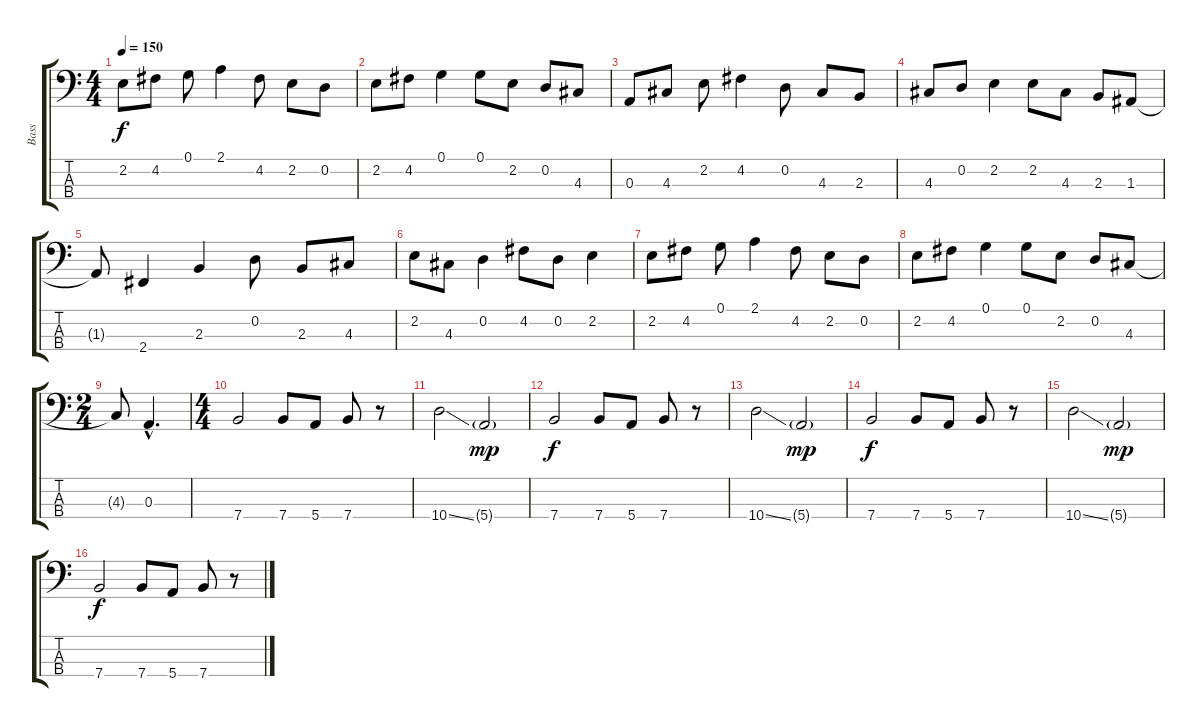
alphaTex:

\track ("Bass" "Bass") {instrument electricbassfinger}
\staff {score tabs}
\tuning (G2 D2 A1 E1) {hide}
\ts (4 4)
\tempo 150
\clef f4
\ks c
2.2.8{dy f instrument electricbassfinger} 4.2.8 0.1.8 2.1.4 4.2.8 2.2.8 0.2.8 |
2.2.8 4.2.8 0.1.4 0.1.8 2.2.8 0.2.8 4.3.8 |
0.3.8 4.3.8 2.2.8 4.2.4 0.2.8 4.3.8 2.3.8 |
4.3.8 0.2.8 2.2.4 2.2.8 4.3.8 2.3.8 1.3.8 |
1.3{t}.8 2.4.4 2.3.4 0.2.8 2.3.8 4.3.8 |
2.2.8 4.3.8 0.2.4 4.2.8 0.2.8 2.2.4 |
2.2.8 4.2.8 0.1.8 2.1.4 4.2.8 2.2.8 0.2.8 |
2.2.8 4.2.8 0.1.4 0.1.8 2.2.8 0.2.8 4.3.8 |
\ts (2 4)
4.3{t}.8 0.3{hac}.4{d} |
\ts (4 4)
7.4.2 7.4.8 5.4.8 7.4.8 r.8 |
10.4{ss}.2 5.4{g}.2{dy mp} |
7.4.2{dy f} 7.4.8 5.4.8 7.4.8 r.8 |
10.4{ss}.2 5.4{g}.2{dy mp} |
7.4.2{dy f} 7.4.8 5.4.8 7.4.8 r.8 |
10.4{ss}.2 5.4{g}.2{dy mp} |
7.4.2{dy f} 7.4.8 5.4.8 7.4.8 r.8
